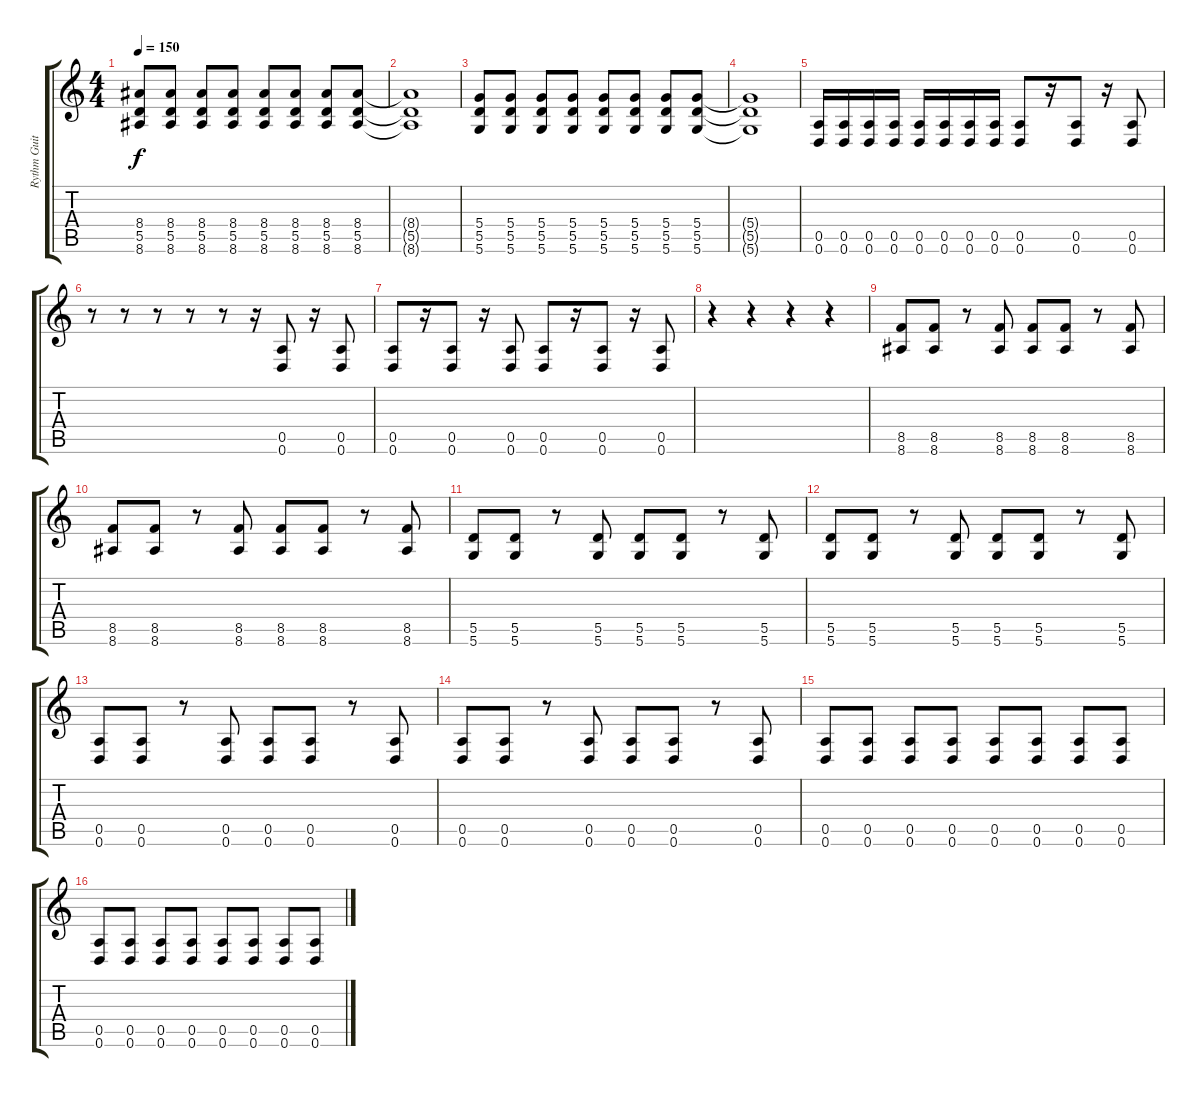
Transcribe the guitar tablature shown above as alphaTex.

\track ("Rythm Guitar" "Rythm Guit") {instrument distortionguitar}
\staff {score tabs}
\tuning (E4 B3 G3 D3 A2 D2) {hide}
\ts (4 4)
\tempo 150
\clef g2
\ks c
(8.4 5.5 8.6).8{dy f} (8.4 5.5 8.6).8 (8.4 5.5 8.6).8 (8.4 5.5 8.6).8 (8.4 5.5 8.6).8 (8.4 5.5 8.6).8 (8.4 5.5 8.6).8 (8.4 5.5 8.6).8 |
(8.4{t} 5.5{t} 8.6{t}).1 |
(5.4 5.5 5.6).8 (5.4 5.5 5.6).8 (5.4 5.5 5.6).8 (5.4 5.5 5.6).8 (5.4 5.5 5.6).8 (5.4 5.5 5.6).8 (5.4 5.5 5.6).8 (5.4 5.5 5.6).8 |
(5.4{t} 5.5{t} 5.6{t}).1 |
(0.5 0.6).16 (0.5 0.6).16 (0.5 0.6).16 (0.5 0.6).16 (0.5 0.6).16 (0.5 0.6).16 (0.5 0.6).16 (0.5 0.6).16 (0.5 0.6).8 r.16 (0.5 0.6).8 r.16 (0.5 0.6).8 |
r.8 r.8 r.8 r.8 r.8 r.16 (0.5 0.6).8 r.16 (0.5 0.6).8 |
(0.5 0.6).8 r.16 (0.5 0.6).8 r.16 (0.5 0.6).8 (0.5 0.6).8 r.16 (0.5 0.6).8 r.16 (0.5 0.6).8 |
r.4 r.4 r.4 r.4 |
(8.5 8.6).8 (8.5 8.6).8 r.8 (8.5 8.6).8 (8.5 8.6).8 (8.5 8.6).8 r.8 (8.5 8.6).8 |
(8.5 8.6).8 (8.5 8.6).8 r.8 (8.5 8.6).8 (8.5 8.6).8 (8.5 8.6).8 r.8 (8.5 8.6).8 |
(5.5 5.6).8 (5.5 5.6).8 r.8 (5.5 5.6).8 (5.5 5.6).8 (5.5 5.6).8 r.8 (5.5 5.6).8 |
(5.5 5.6).8 (5.5 5.6).8 r.8 (5.5 5.6).8 (5.5 5.6).8 (5.5 5.6).8 r.8 (5.5 5.6).8 |
(0.5 0.6).8 (0.5 0.6).8 r.8 (0.5 0.6).8 (0.5 0.6).8 (0.5 0.6).8 r.8 (0.5 0.6).8 |
(0.5 0.6).8 (0.5 0.6).8 r.8 (0.5 0.6).8 (0.5 0.6).8 (0.5 0.6).8 r.8 (0.5 0.6).8 |
(0.5 0.6).8 (0.5 0.6).8 (0.5 0.6).8 (0.5 0.6).8 (0.5 0.6).8 (0.5 0.6).8 (0.5 0.6).8 (0.5 0.6).8 |
(0.5 0.6).8 (0.5 0.6).8 (0.5 0.6).8 (0.5 0.6).8 (0.5 0.6).8 (0.5 0.6).8 (0.5 0.6).8 (0.5 0.6).8
